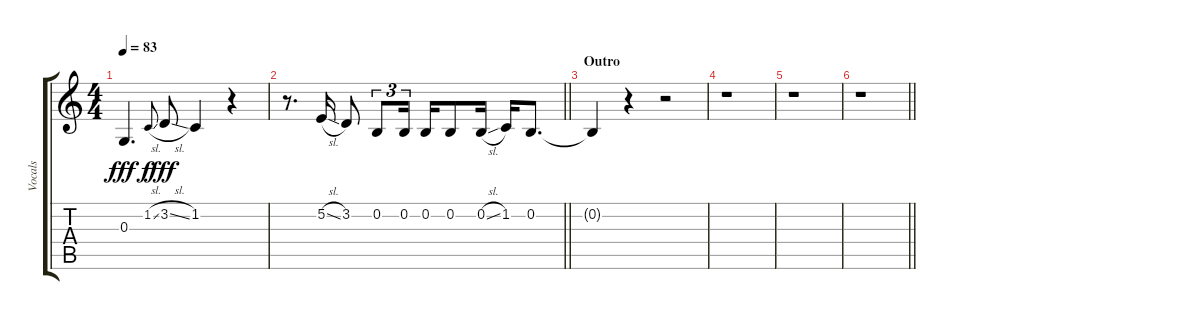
\track ("Vocals" "Vocals") {instrument voiceoohs}
\staff {score tabs}
\tuning (E4 B3 G3 D3 A2 E2) {hide}
\ts (4 4)
\tempo 83
\clef g2
\ks c
0.3.4{d dy fff} 1.2{sl}.8{gr onbeat dy f} 3.2{sl}.8{dy fff} 1.2.4 r.4 |
\barLineRight lightlight
r.8{d} 5.2{sl}.16 3.2.8 0.2.8{tu (3 2)} 0.2.16{tu (3 2)} 0.2.16 0.2.8 0.2{sl}.16 1.2.16 0.2.8{d} |
\section ("" "Outro")
0.2{t}.4 r.4 r.2 |
r.1 |
r.1 |
\barLineRight lightlight
r.1
